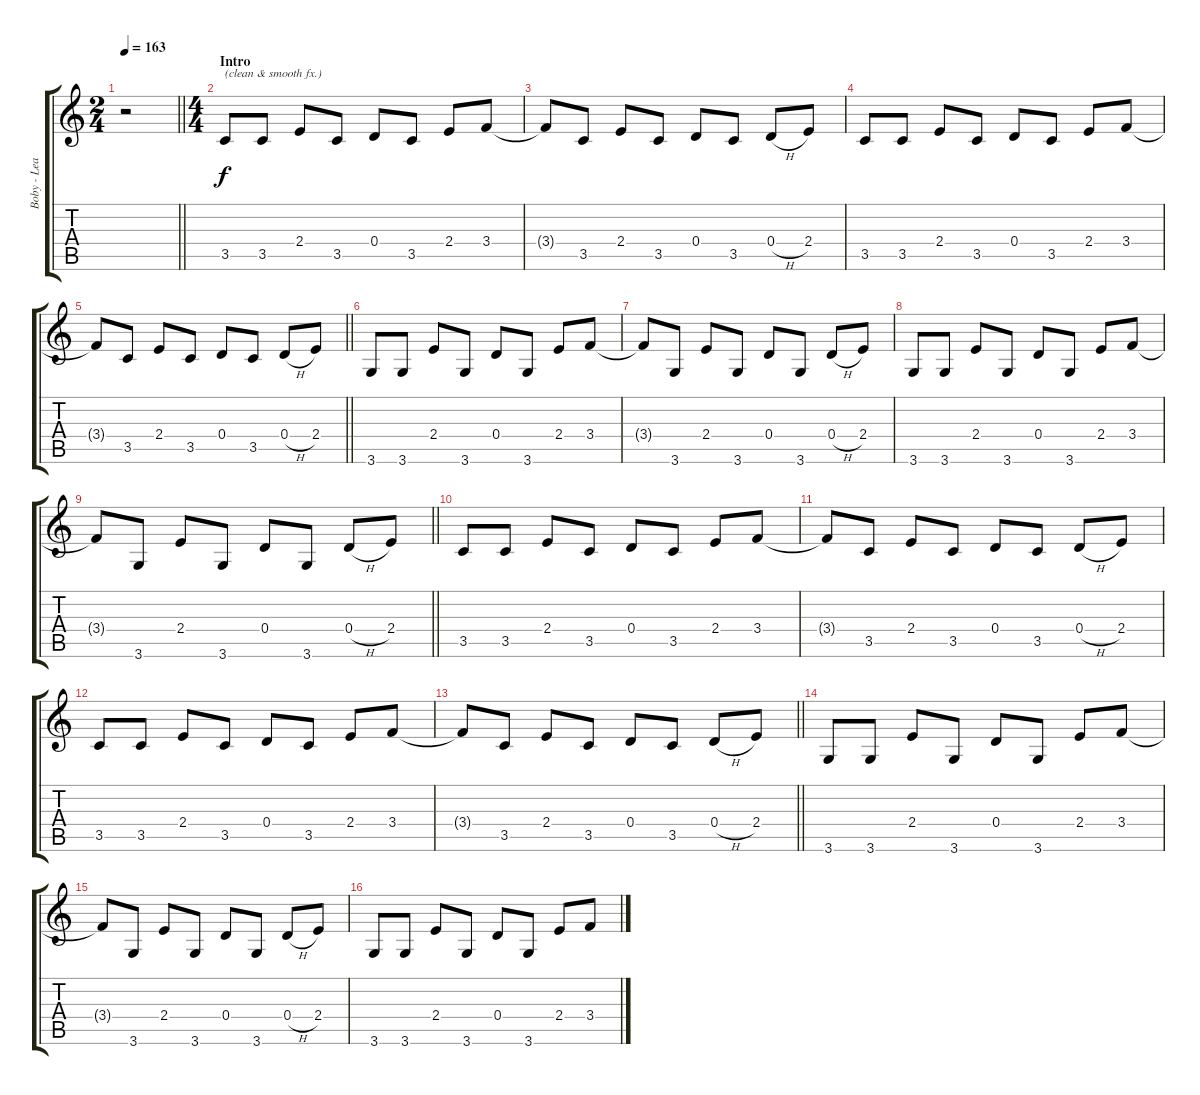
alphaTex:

\track ("Boby - Lead Guitar" "Boby - Lea") {instrument overdrivenguitar}
\staff {score tabs}
\tuning (E4 B3 G3 D3 A2 E2) {hide}
\ts (2 4)
\tempo 163
\clef g2
\barLineRight lightlight
\ks c
r.2{dy f instrument overdrivenguitar} |
\ts (4 4)
\section ("" "Intro")
3.5.8{txt "(clean & smooth fx.)" instrument electricguitarjazz} 3.5.8 2.4.8 3.5.8 0.4.8 3.5.8 2.4.8 3.4.8 |
3.4{t}.8 3.5.8 2.4.8 3.5.8 0.4.8 3.5.8 0.4{h}.8 2.4.8 |
3.5.8 3.5.8 2.4.8 3.5.8 0.4.8 3.5.8 2.4.8 3.4.8 |
\barLineRight lightlight
3.4{t}.8 3.5.8 2.4.8 3.5.8 0.4.8 3.5.8 0.4{h}.8 2.4.8 |
3.6.8 3.6.8 2.4.8 3.6.8 0.4.8 3.6.8 2.4.8 3.4.8 |
3.4{t}.8 3.6.8 2.4.8 3.6.8 0.4.8 3.6.8 0.4{h}.8 2.4.8 |
3.6.8 3.6.8 2.4.8 3.6.8 0.4.8 3.6.8 2.4.8 3.4.8 |
\barLineRight lightlight
3.4{t}.8 3.6.8 2.4.8 3.6.8 0.4.8 3.6.8 0.4{h}.8 2.4.8 |
3.5.8 3.5.8 2.4.8 3.5.8 0.4.8 3.5.8 2.4.8 3.4.8 |
3.4{t}.8 3.5.8 2.4.8 3.5.8 0.4.8 3.5.8 0.4{h}.8 2.4.8 |
3.5.8 3.5.8 2.4.8 3.5.8 0.4.8 3.5.8 2.4.8 3.4.8 |
\barLineRight lightlight
3.4{t}.8 3.5.8 2.4.8 3.5.8 0.4.8 3.5.8 0.4{h}.8 2.4.8 |
3.6.8 3.6.8 2.4.8 3.6.8 0.4.8 3.6.8 2.4.8 3.4.8 |
3.4{t}.8 3.6.8 2.4.8 3.6.8 0.4.8 3.6.8 0.4{h}.8 2.4.8 |
3.6.8 3.6.8 2.4.8 3.6.8 0.4.8 3.6.8 2.4.8 3.4.8
